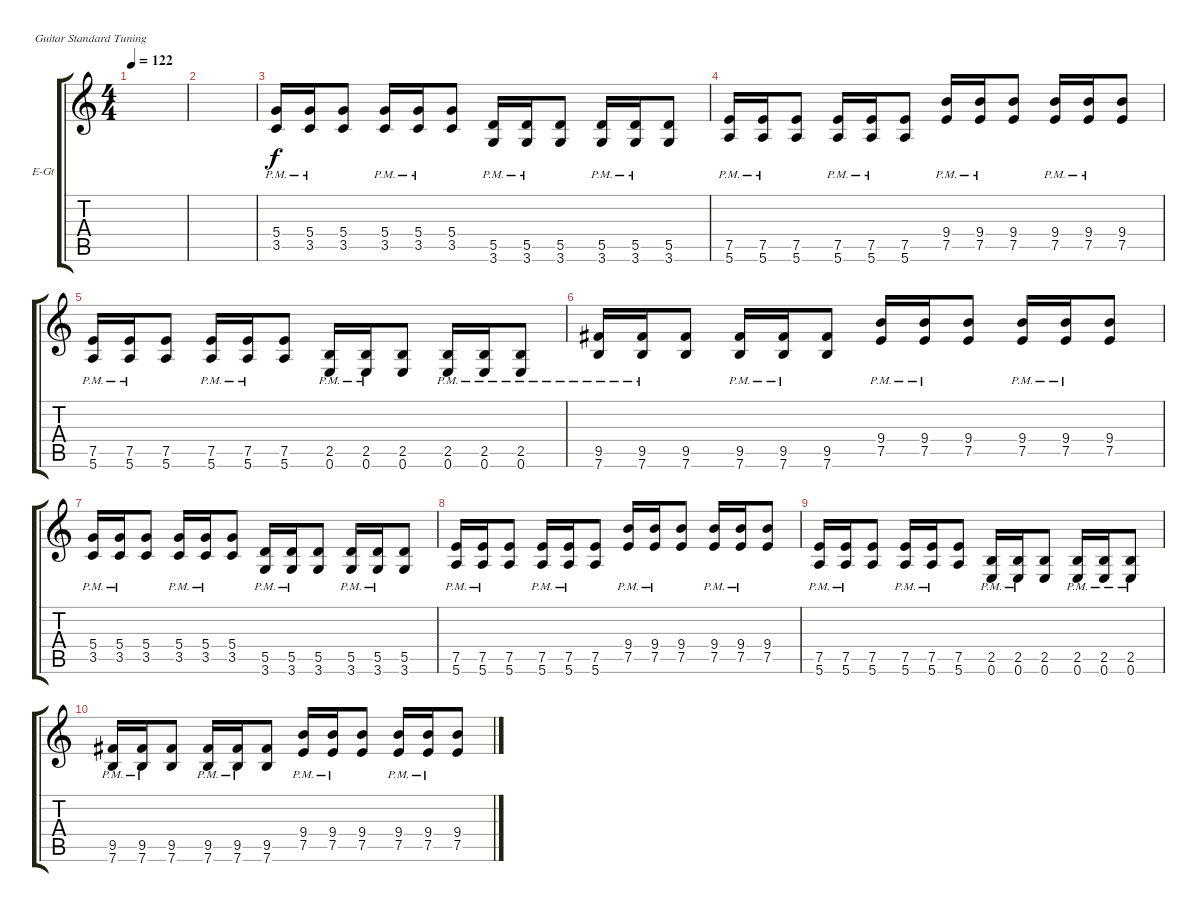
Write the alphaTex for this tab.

\defaultSystemsLayout 4
\bracketExtendMode groupsimilarinstruments
\firstSystemTrackNameOrientation horizontal
\otherSystemsTrackNameOrientation horizontal
\track ("Electric Guitar" "E-Gt") {instrument electricguitarclean}
\staff {score tabs}
\tuning (E4 B3 G3 D3 A2 E2)
\ts (4 4)
\tempo 122
\clef g2
\ks c
|
|
(3.5{pm} 5.4).16 (3.5{pm} 5.4).16 (3.5 5.4).8 (3.5{pm} 5.4).16 (3.5{pm} 5.4).16 (3.5 5.4).8 (3.6{pm} 5.5{pm}).16 (5.5{pm} 3.6{pm}).16 (5.5 3.6).8 (5.5{pm} 3.6{pm}).16 (5.5{pm} 3.6{pm}).16 (5.5 3.6).8 |
(5.6{pm} 7.5{pm}).16 (7.5{pm} 5.6{pm}).16 (5.6 7.5).8 (5.6{pm} 7.5{pm}).16 (7.5{pm} 5.6{pm}).16 (5.6 7.5).8 (7.5{pm} 9.4{pm}).16 (7.5{pm} 9.4{pm}).16 (7.5 9.4).8 (7.5{pm} 9.4).16 (7.5{pm} 9.4).16 (7.5 9.4).8 |
(5.6{pm} 7.5{pm}).16 (7.5{pm} 5.6{pm}).16 (5.6 7.5).8 (5.6{pm} 7.5{pm}).16 (7.5{pm} 5.6{pm}).16 (5.6 7.5).8 (0.6{pm} 2.5{pm}).16 (2.5{pm} 0.6{pm}).16 (2.5 0.6).8 (2.5{pm} 0.6{pm}).16 (2.5{pm} 0.6{pm}).16 (2.5{pm} 0.6{pm}).8 |
(7.6{pm} 9.5{pm}).16 (9.5{pm} 7.6{pm}).16 (7.6 9.5).8 (7.6{pm} 9.5{pm}).16 (9.5{pm} 7.6{pm}).16 (7.6 9.5).8 (7.5{pm} 9.4{pm}).16 (7.5{pm} 9.4{pm}).16 (7.5 9.4).8 (7.5{pm} 9.4).16 (7.5{pm} 9.4).16 (7.5 9.4).8 |
(3.5{pm} 5.4).16 (3.5{pm} 5.4).16 (3.5 5.4).8 (3.5{pm} 5.4).16 (3.5{pm} 5.4).16 (3.5 5.4).8 (3.6{pm} 5.5{pm}).16 (5.5{pm} 3.6{pm}).16 (5.5 3.6).8 (5.5{pm} 3.6{pm}).16 (5.5{pm} 3.6{pm}).16 (5.5 3.6).8 |
(5.6{pm} 7.5{pm}).16 (7.5{pm} 5.6{pm}).16 (5.6 7.5).8 (5.6{pm} 7.5{pm}).16 (7.5{pm} 5.6{pm}).16 (5.6 7.5).8 (7.5{pm} 9.4{pm}).16 (7.5{pm} 9.4{pm}).16 (7.5 9.4).8 (7.5{pm} 9.4).16 (7.5{pm} 9.4).16 (7.5 9.4).8 |
(5.6{pm} 7.5{pm}).16 (7.5{pm} 5.6{pm}).16 (5.6 7.5).8 (5.6{pm} 7.5{pm}).16 (7.5{pm} 5.6{pm}).16 (5.6 7.5).8 (0.6{pm} 2.5{pm}).16 (2.5{pm} 0.6{pm}).16 (2.5 0.6).8 (2.5{pm} 0.6{pm}).16 (2.5{pm} 0.6{pm}).16 (2.5{pm} 0.6{pm}).8 |
(7.6{pm} 9.5{pm}).16 (9.5{pm} 7.6{pm}).16 (7.6 9.5).8 (7.6{pm} 9.5{pm}).16 (9.5{pm} 7.6{pm}).16 (7.6 9.5).8 (7.5{pm} 9.4{pm}).16 (7.5{pm} 9.4{pm}).16 (7.5 9.4).8 (7.5{pm} 9.4).16 (7.5{pm} 9.4).16 (7.5 9.4).8
